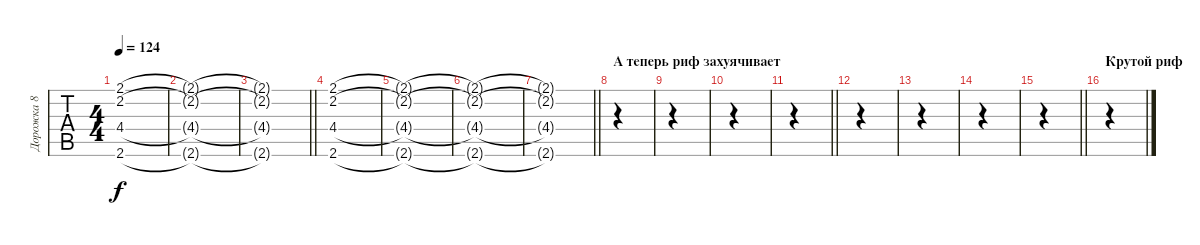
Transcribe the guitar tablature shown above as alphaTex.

\track ("Дорожка 8" "Дорожка 8") {instrument electricguitarclean}
\staff {tabs}
\tuning (D4 A3 F3 C3 G2 D2) {hide}
\ts (4 4)
\tempo 124
\clef g2
\ks c
(2.1{t} 2.2{t} 4.4{t} 2.6{t}).1{dy f} |
(2.1{t} 2.2{t} 4.4{t} 2.6{t}).1 |
\barLineRight lightlight
(2.1{t} 2.2{t} 4.4{t} 2.6{t}).1 |
(2.1 2.2 4.4 2.6).1 |
(2.1{t} 2.2{t} 4.4{t} 2.6{t}).1 |
(2.1{t} 2.2{t} 4.4{t} 2.6{t}).1 |
\barLineRight lightlight
(2.1{t} 2.2{t} 4.4{t} 2.6{t}).1 |
\section ("" "А теперь риф захуячивает")
|
|
|
\barLineRight lightlight
|
|
|
|
\barLineRight lightlight
|
\section ("" "Крутой риф")
